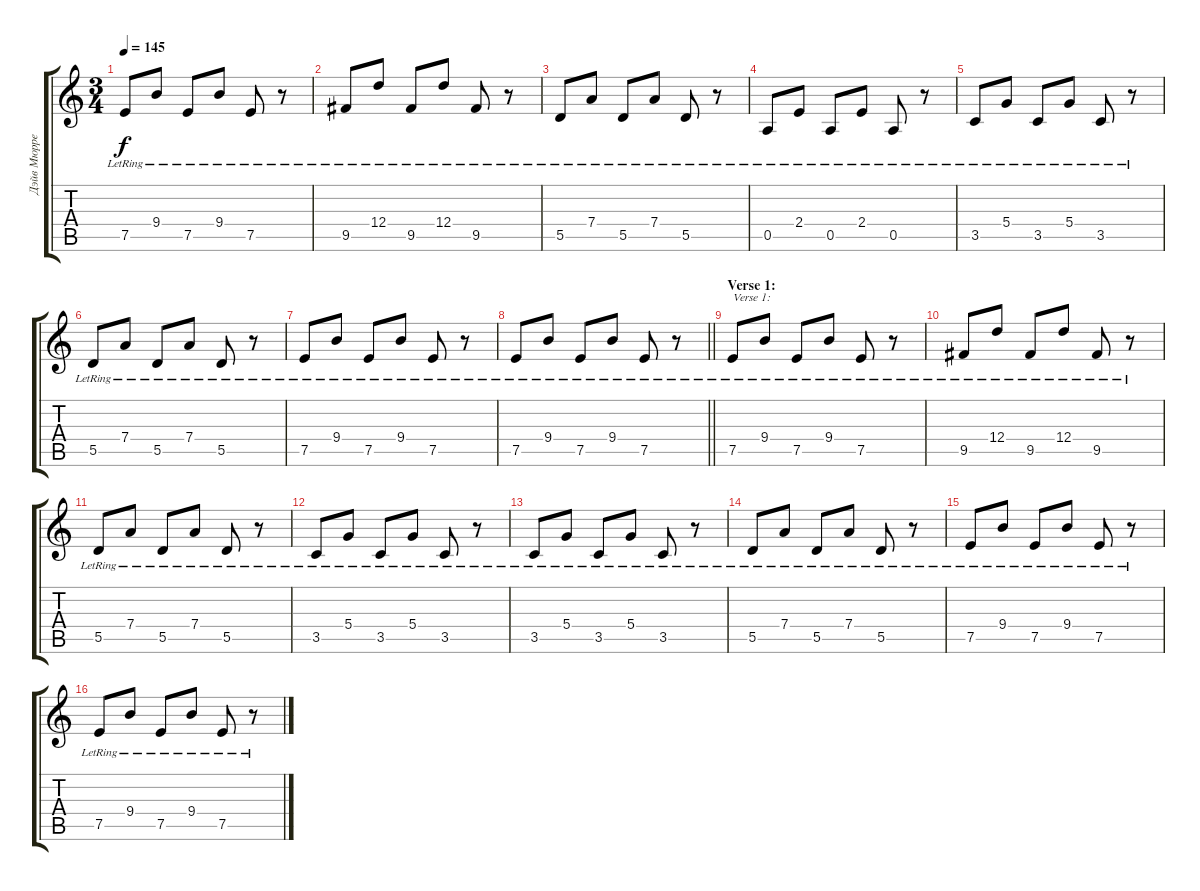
\track ("Дэйв Мюррей" "Дэйв Мюрре") {instrument electricguitarclean}
\staff {score tabs}
\tuning (E4 B3 G3 D3 A2 E2) {hide}
\ts (3 4)
\tempo 145
\clef g2
\ks c
7.5{lr}.8{dy f} 9.4{lr}.8 7.5{lr}.8 9.4{lr}.8 7.5{lr}.8 r.8 |
9.5{lr}.8 12.4{lr}.8 9.5{lr}.8 12.4{lr}.8 9.5{lr}.8 r.8 |
5.5{lr}.8 7.4{lr}.8 5.5{lr}.8 7.4{lr}.8 5.5{lr}.8 r.8 |
0.5{lr}.8 2.4{lr}.8 0.5{lr}.8 2.4{lr}.8 0.5{lr}.8 r.8 |
3.5{lr}.8 5.4{lr}.8 3.5{lr}.8 5.4{lr}.8 3.5{lr}.8 r.8 |
5.5{lr}.8 7.4{lr}.8 5.5{lr}.8 7.4{lr}.8 5.5{lr}.8 r.8 |
7.5{lr}.8 9.4{lr}.8 7.5{lr}.8 9.4{lr}.8 7.5{lr}.8 r.8 |
\barLineRight lightlight
7.5{lr}.8 9.4{lr}.8 7.5{lr}.8 9.4{lr}.8 7.5{lr}.8 r.8 |
\section ("" "Verse 1:")
7.5{lr}.8{txt "Verse 1:"} 9.4{lr}.8 7.5{lr}.8 9.4{lr}.8 7.5{lr}.8 r.8 |
9.5{lr}.8 12.4{lr}.8 9.5{lr}.8 12.4{lr}.8 9.5{lr}.8 r.8 |
5.5{lr}.8 7.4{lr}.8 5.5{lr}.8 7.4{lr}.8 5.5{lr}.8 r.8 |
3.5{lr}.8 5.4{lr}.8 3.5{lr}.8 5.4{lr}.8 3.5{lr}.8 r.8 |
3.5{lr}.8 5.4{lr}.8 3.5{lr}.8 5.4{lr}.8 3.5{lr}.8 r.8 |
5.5{lr}.8 7.4{lr}.8 5.5{lr}.8 7.4{lr}.8 5.5{lr}.8 r.8 |
7.5{lr}.8 9.4{lr}.8 7.5{lr}.8 9.4{lr}.8 7.5{lr}.8 r.8 |
7.5{lr}.8 9.4{lr}.8 7.5{lr}.8 9.4{lr}.8 7.5{lr}.8 r.8
